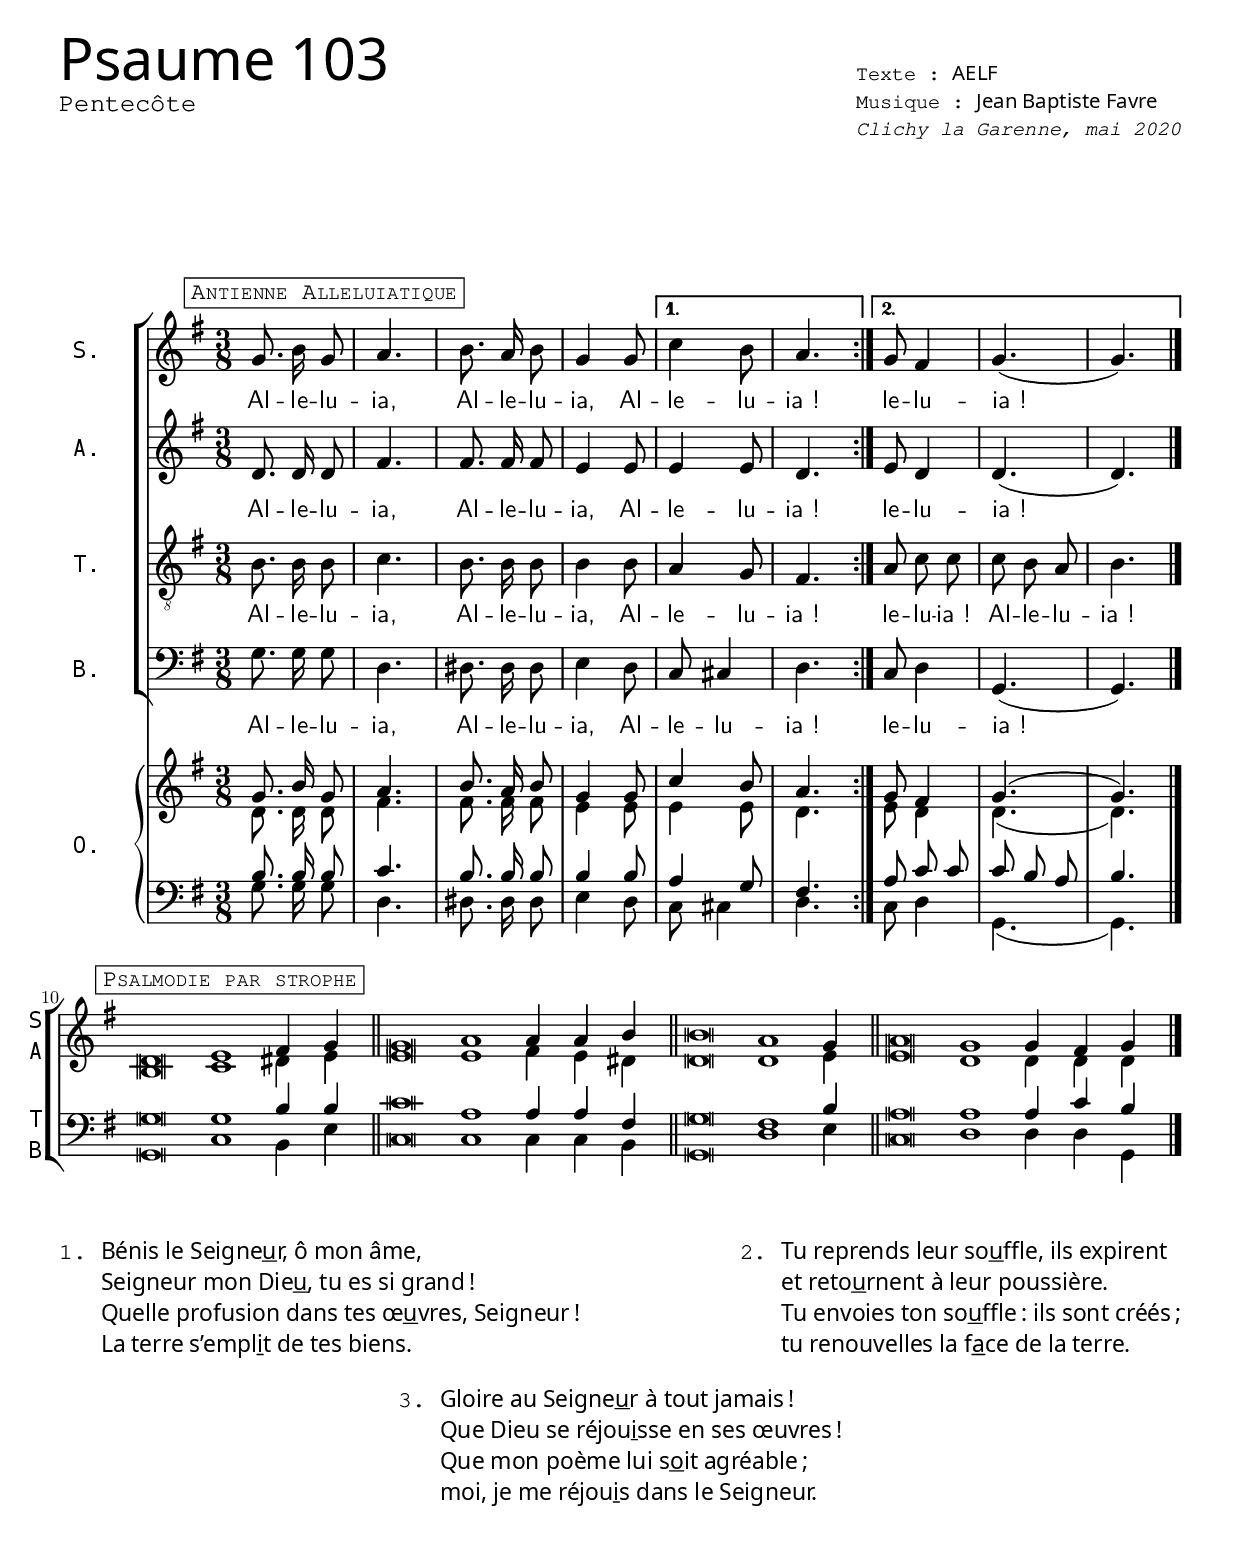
\version "2.18.2"
\language "english"
\include "../libs/commonFunctions.ily"

scoreHeader = \header {
  title = "Psaume 103"
  subtitle = "Pentecôte"
  composer = "Jean Baptiste Favre"
  poet = "AELF"
  date = "Clichy la Garenne, mai 2020"
}

%%%%%%%%%%%%%%%%%%%%%%%%%%%%%%
%%%%%%%%%%  Global  %%%%%%%%%%
%%%%%%%%%%%%%%%%%%%%%%%%%%%%%%

keyTime = {
  \time 6/4 \key g \major
}

%%%%%%%%%%%%%%%%%%%%%%%%%%%%%%
%%%%%%%%%% Antiphon %%%%%%%%%%
%%%%%%%%%%%%%%%%%%%%%%%%%%%%%%
antiphonRythm = \relative c' {
  \once \override Score.RehearsalMark.break-align-symbols = #'(clef)
  \markCustom "Antienne Alleluiatique"
  \time 3/8
  s4.*6
  s4.*3 \bar "|." \break
  }

antiphonMusicCounterpoint = \relative c'' {
  }

antiphonMusicSoprano = \relative c'' {
    \autoBeamOff
    \repeat volta 2 {
      g8. b16 g8 a4. b8. a16 b8 g4 g8
    } \alternative {
      { c4 b8 a4. }
      { g8 fs4 g4. (g4.) }
    }
  }

antiphonMusicAlto = \relative c' {
    \autoBeamOff
    \repeat volta 2 {
      d8. d16 d8 fs4. fs8. fs16 fs8 e4 e8
    } \alternative {
      { e4 e8 d4. }
      { e8 d4 d4. (d4.) }
    }
  }

antiphonMusicTenor =  \relative c' {
    \autoBeamOff
    \repeat volta 2 {
      b8. b16 b8 c4. b8. b16 b8 b4 b8
    } \alternative {
      { a4 g8 fs4. }
      { a8 c c c b a b4. }
    }
  }

antiphonMusicBass =  \relative f {
    \autoBeamOff
    \repeat volta 2 {
      g8. g16 g8 d4. ds8. ds16 ds8 e4 d8
    } \alternative {
      { c8 cs4 d4. }
      { c8 d4 g,4. (g4.) }
    }
  }

antiphonLyrics = \lyricmode {
  Al -- le -- lu -- ia, Al -- le -- lu -- ia, Al -- le -- lu -- ia&nbsp;!
        le -- lu -- ia&nbsp;!
  }

antiphonLyricsSoprano = \antiphonLyrics
antiphonLyricsAlto = \antiphonLyrics
antiphonLyricsTenor = \antiphonLyrics
antiphonLyricsBass = \antiphonLyrics

%%%%%%%%%%%%%%%%%%%%%%%%%%%%%%%%%%%%%%%%%%%%%%
%%%%%%%%%%          Verses          %%%%%%%%%%
%%%%%%%%%%%%%%%%%%%%%%%%%%%%%%%%%%%%%%%%%%%%%%

verseRythm = \relative c' {
  \antiphonRythm \accidentalStyle forget
  \once \override Score.RehearsalMark.break-align-symbols = #'(clef)
  \markCustom "Psalmodie par strophe"
  \cadenzaOn
  s\breve s1 s4 s \bar "||"
  s\breve s1 s4 s s \bar "||"
  s\breve s1 s4 \bar "||"
  s\breve s1 s4 s s \bar "|."
  }
verseMusicSoprano = \relative c' {
  \antiphonRythm
  d\breve e1 fs4 g
  g\breve a1 a4 a b
  b\breve a1 g4
  a\breve g1 g4 fs g
  }

verseMusicAlto = \relative c' {
  \antiphonRythm
  b\breve c1 ds4 e
  e\breve e1 fs4 e ds!
  d\breve d1 e4
  e\breve d1 d4 d d
  }

verseMusicTenor = \relative f {
  \antiphonRythm
  g\breve g1 b4 b
  c\breve a1 a4 a fs
  g\breve fs1 b4
  a\breve a1 a4 c b
  }

verseMusicBass = \relative f, {
  \antiphonRythm
  g\breve c1 b4 e
  c\breve c1 c4 c b
  g\breve d'1 e4
  c\breve d1 d4 d g,
  }

verseLyrics = \markup {
  \vspace #2
  \override #'(font-family . sans)
  \column {
    \fill-line {
      \left-column{
        \concat { \typewriter "1. " "Bénis le Seigne" \underline u "r, ô mon âme," }
        \concat { \typewriter "   " "Seigneur mon Die" \underline u ", tu es si grand !" }
        \concat { \typewriter "   " "Quelle profusion dans tes œ" \underline u "vres, Seigneur !" }
        \concat { \typewriter "   " "La terre s’empl" \underline i "t de tes biens." }
      }
      \hspace #1
      \left-column {
        \concat { \typewriter "2. " "Tu reprends leur so" \underline u "ffle, ils expirent" }
        \concat { \typewriter "   " "et reto" \underline u "rnent à leur poussière." }
        \concat { \typewriter "   " "Tu envoies ton so" \underline u "ffle : ils sont créés ;" }
        \concat { \typewriter "   " "tu renouvelles la f" \underline a "ce de la terre." }
      }
    }
    \vspace #1
    \fill-line {
      \left-column {
        \concat { \typewriter "3. " "Gloire au Seigne" \underline u "r à tout jamais !" }
        \concat { \typewriter "   " "Que Dieu se réjou" \underline i "sse en ses œuvres !" }
        \concat { \typewriter "   " "Que mon poème lui s" \underline o "it agréable ;" }
        \concat { \typewriter "   " "moi, je me réjou" \underline i "s dans le Seigneur." }
      }
    }
  }
}

%%%%%%%%%%%%%%%%%%%%%%%%%%%%%%%%%%%%%%%%%%%%%%%%%%%%%%%%%%%%%%%%%%%%%
%%%%%%%%%%%%%%%%%%%          Draw score          %%%%%%%%%%%%%%%%%%%%
%%%%%%%%%%%%%%%%%%%%%%%%%%%%%%%%%%%%%%%%%%%%%%%%%%%%%%%%%%%%%%%%%%%%%

partition = <<
    % Antienne à 4 voix mixtes
    \new ChoirStaff = "antiphonChoirStaff"
    <<
      %\new Staff = "antiphonCounterpointStaff" \with {
      %  instrumentName = "Ctre-chant"
      %  shortInstrumentName = "C"
      %}
      %<<
      %  \clef "treble"
      %  \keyTime
      %  \antiphonRythm
      %  \new Voice = "antiphonCounterpoint" { \antiphonMusicCounterpoint \fermata }
      %  \new Lyrics \lyricsto "antiphonCounterpoint" \antiphonLyricsCounterpoint
      %>>
      \new Staff = "antiphonSopranoStaff" \with { instrumentName = "S." shortInstrumentName = "S" }
      <<
        \clef "treble"
        \keyTime
        \new Dynamics \antiphonRythm
        \new Voice = "antiphonSoprano" { \antiphonMusicSoprano }
        \new Lyrics \lyricsto "antiphonSoprano" \antiphonLyricsSoprano
      >>
      \new Staff = "antiphonAltoStaff" \with { instrumentName = "A." shortInstrumentName = "A" }
      <<
        \clef "treble"
        \keyTime
        \new Dynamics \antiphonRythm
        \new Voice = "antiphonAlto" { \antiphonMusicAlto }
        \new Lyrics \lyricsto "antiphonAlto" \antiphonLyricsAlto
      >>
      \new Staff = "antiphonTenorStaff" \with { instrumentName = "T." shortInstrumentName = "T" }
      <<
        \clef "treble_8"
        \keyTime
        \new Dynamics \antiphonRythm
        \new Voice = "antiphonTenor" { \antiphonMusicTenor }
        \new Lyrics \lyricsto "antiphonTenor" { \antiphonLyricsTenor \lyricmode { Al -- le -- lu -- ia&nbsp;! } }
      >>
      \new Staff  = "antiphonBassStaff" \with { instrumentName = "B." shortInstrumentName = "B" }
      <<
        \clef "bass"
        \keyTime
        \new Dynamics \antiphonRythm
        \new Voice = "antiphonBass" { \antiphonMusicBass }
        \new Lyrics \lyricsto "antiphonBass" \antiphonLyricsBass
      >>
    >>
    % Accompagnement Piano / Orgue
    \new PianoStaff = "antiphonPianoStaff" \with {
      instrumentName = #"O."
      shortInstrumentName = #"O"
      printPartCombineTexts = ##f
    }
    <<
      \new Staff = "antiphonPianoStaffSA"
      <<
        \clef treble
        \keyTime
        \new Voice = "antiphonMusicSoprano" { \voiceOne \antiphonMusicSoprano }
        \new Voice = "antiphonMusicAlto" { \voiceTwo \antiphonMusicAlto }
      >>
      \new Staff = "antiphonPianoStaffTB"
      <<
        \clef bass
        \keyTime
        \new Voice = "antiphonMusicTenor" { \voiceThree \antiphonMusicTenor }
        \new Voice = "antiphonMusicBass" { \voiceFour \antiphonMusicBass }
      >>
    >>
    % Psalmodie à 4 voix mixtes
    \new ChoirStaff = "verseChoirStaff" \with { printPartCombineTexts = ##f }
    <<
      \new Staff = "verseChoirStaffSA"
      \with { shortInstrumentName = \markup { \right-column { "S" "A" } } }
      <<
        \override Staff.VerticalAxisGroup.remove-first = ##t
        \clef treble
        \keyTime
        \new Voice \verseRythm
        \new Voice { \voiceOne \verseMusicSoprano }
        \new Voice { \voiceTwo \verseMusicAlto }
      >>
      \new Staff = "verseChoirStaffTB"
      \with { shortInstrumentName = \markup { \right-column { "T" "B" } } }
      <<
        \override Staff.VerticalAxisGroup.remove-first = ##t
        \clef bass
        \keyTime
        \new Voice \verseRythm
        \new Voice { \voiceOne \verseMusicTenor }
        \new Voice { \voiceTwo \verseMusicBass }
      >>
    >>
  >>

% PDF output
\paper {
  top-margin = 1\cm
  bottom-margin = 1\cm
  left-margin = 1\cm
  right-margin = 1\cm
    markup-system-spacing = #'((basic-distance . 30)
       (minimum-distance . 30)
       (padding . 5)
       (stretchability . 5))
    top-markup-spacing = #'((basic-distance . 3)
       (minimum-distance . 3)
       (padding . 3)
       (stretchability . 3))
    top-system-spacing = #'((basic-distance . 6)
       (minimum-distance . 6)
       (padding . 6)
       (stretchability . 5))
    system-system-spacing = #'((basic-distance . 3)
       (minimum-distance . 3)
       (padding . 3)
       (stretchability . 3))
  #(define fonts
    (set-global-fonts
     #:music "emmentaler"
     #:brace "emmentaler"
     #:roman "Latin Modern Roman"
     #:sans "Cantarell"
    ))
  #(include-special-characters)
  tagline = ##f
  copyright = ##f
  scoreTitleMarkup = \markup \columns {
    \fill-line {
      \column {
        \line {
          \left-column {
            \fontsize #8 \sans \fromproperty #'header:title
            \fontsize #1 \typewriter \fromproperty #'header:subtitle
          }
        }
      }
      \column {
        \line {
          \fontsize #-1
          \left-column {
            \line { \concat { \typewriter "Texte&nbsp;: " \sans \fromproperty #'header:poet \bold " " } }
            \line { \concat { \typewriter "Musique&nbsp;: " \sans \fromproperty #'header:composer \bold " " } }
            \typewriter \italic \fromproperty #'header:date
          }
        }
      }
    }
  }
}

\score {
  \partition
  \layout {
      ragged-last = ##f
      \context {
          \Staff
          \RemoveEmptyStaves
          \override NoteHead #'style = #'altdefault
          \override InstrumentName #'font-name = #"Monospace Regular"
      }
      \context {
          \PianoStaff
          \RemoveEmptyStaves
          \override NoteHead #'style = #'altdefault
          \override InstrumentName #'font-name = #"Monospace Regular"
      }
      \context {
          \ChoirStaff
          \RemoveEmptyStaves
          \override NoteHead #'style = #'altdefault
          \override InstrumentName #'font-name = #"Monospace Regular"
      }
      \override LyricText #'font-name = #"Latin Modern Sans"
      \override Score.RehearsalMark.font-family = #'typewriter
  }
  \scoreHeader
}

% Midi output
\score {
  <<
    \unfoldRepeats {
    \new PianoStaff = "antiphonMusic"
    <<
      \new Staff <<
        \keyTime \tempo 4. = 60 \clef treble
        \new Dynamics \antiphonRythm
        \new Voice = "antiphonMusicSoprano" \antiphonMusicSoprano
        \new Voice = "antiphonMusicAlto" \antiphonMusicAlto
      >>
      \new Staff <<
        \keyTime \clef bass
        \new Dynamics \antiphonRythm
        \new Voice = "antiphonMusicTenor" \antiphonMusicTenor
        \new Voice = "antiphonMusicBass" \antiphonMusicBass
      >>
    >>
    \new ChoirStaff = "verseMusic"
    <<
      \new Staff = "verseMusicSA" \with {
        shortInstrumentName = \markup { \right-column { "S" "A" } }
      }
      <<
        \keyTime
        \clef treble
        \new Dynamics \antiphonRythm
        \new Voice = "verseMusicSoprano" \verseMusicSoprano
        \new Voice = "verseMusicAlto" \verseMusicAlto
      >>
      \new Staff = "verseMusicTB" \with {
        shortInstrumentName = \markup { \right-column { "T" "B" } }
      }
      <<
        \keyTime
        \clef bass
        \new Dynamics \antiphonRythm
        \new Voice = "verseMusicTenor" \verseMusicTenor
        \new Voice = "verseMusicBass" \verseMusicBass
      >>
    >>
    }
  >>
  \midi {}
}
\verseLyrics
